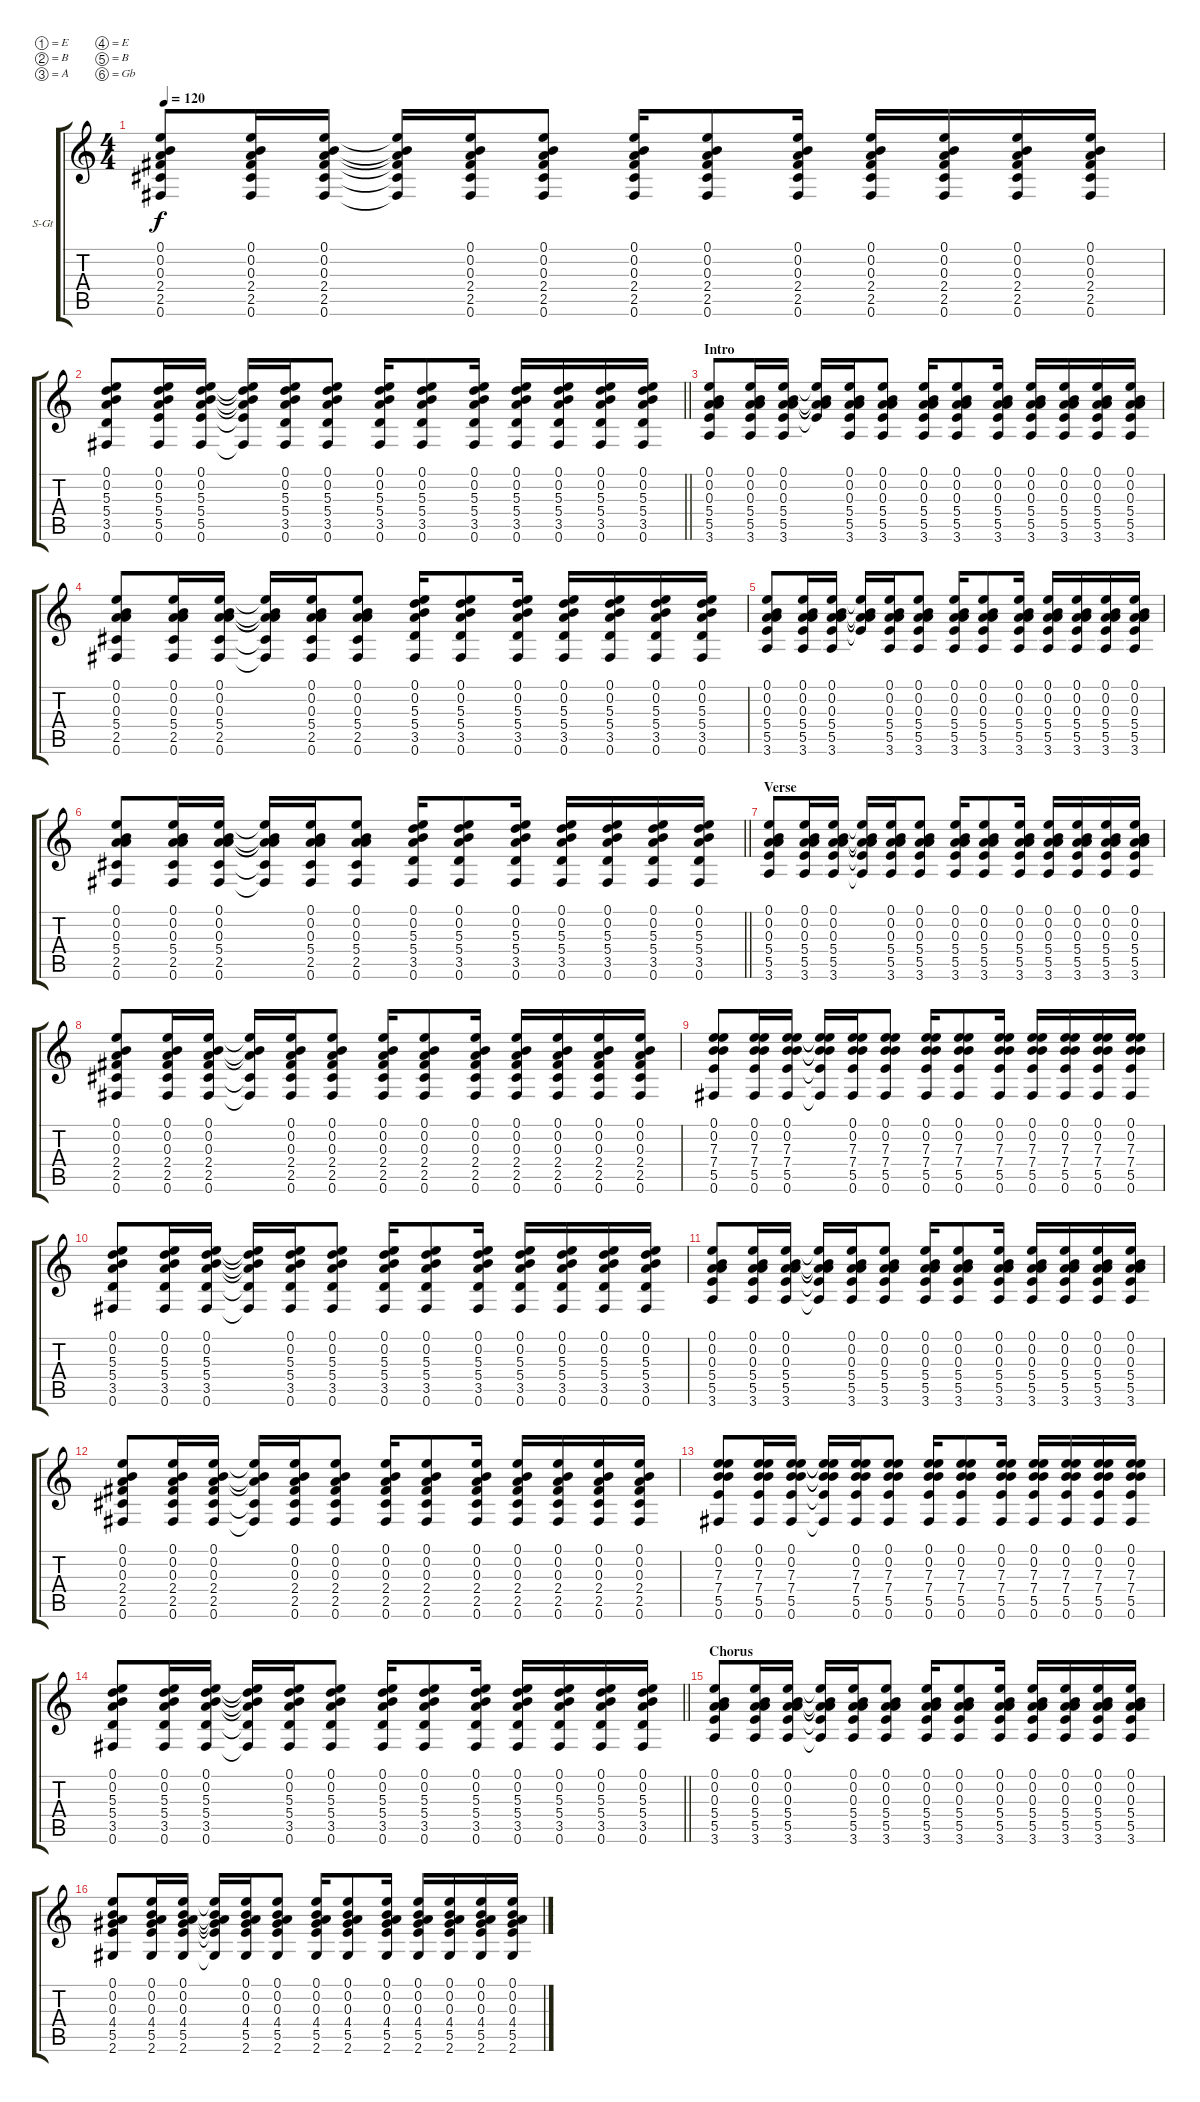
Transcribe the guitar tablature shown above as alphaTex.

\bracketExtendMode groupsimilarinstruments
\firstSystemTrackNameOrientation horizontal
\otherSystemsTrackNameOrientation horizontal
\track ("Tom DeLonge (Guitar)" "S-Gt") {instrument acousticguitarsteel}
\staff {score tabs}
\tuning (E4 B3 A3 E3 B2 Gb2)
\ts (4 4)
\tempo 120
\clef g2
\ks c
(0.1 0.2 0.3 2.4 2.5 0.6).8{dy f} (0.1 0.2 0.3 2.4 2.5 0.6).16 (0.1 0.2 0.3 2.4 2.5 0.6).16 (0.1{t} 0.2{t} 0.3{t} 2.4{t} 2.5{t} 0.6{t}).16 (0.1 0.2 0.3 2.4 2.5 0.6).16 (0.1 0.2 0.3 2.4 2.5 0.6).8 (0.1 0.2 0.3 2.4 2.5 0.6).16 (0.1 0.2 0.3 2.4 2.5 0.6).8 (0.1 0.2 0.3 2.4 2.5 0.6).16 (0.1 0.2 0.3 2.4 2.5 0.6).16 (0.1 0.2 0.3 2.4 2.5 0.6).16 (0.1 0.2 0.3 2.4 2.5 0.6).16 (0.1 0.2 0.3 2.4 2.5 0.6).16 |
\barLineRight lightlight
(0.1 0.2 5.3 5.4 3.5 0.6).8 (0.1 0.2 5.3 5.4 5.5 0.6).16 (0.1 0.2 5.3 5.4 5.5 0.6).16 (0.1{t} 0.2{t} 5.3{t} 5.4{t} 5.5{t} 0.6{t}).16 (0.1 0.2 5.3 5.4 3.5 0.6).16 (0.1 0.2 5.3 5.4 3.5 0.6).8 (0.1 0.2 5.3 5.4 3.5 0.6).16 (0.1 0.2 5.3 5.4 3.5 0.6).8 (0.1 0.2 5.3 5.4 3.5 0.6).16 (0.1 0.2 5.3 5.4 3.5 0.6).16 (0.1 0.2 5.3 5.4 3.5 0.6).16 (0.1 0.2 5.3 5.4 3.5 0.6).16 (0.1 0.2 5.3 5.4 3.5 0.6).16 |
\section ("" "Intro")
(0.1 0.2 0.3 5.4 5.5 3.6).8 (0.1 0.2 0.3 5.4 5.5 3.6).16 (0.1 0.2 0.3 5.4 5.5 3.6).16 (0.1{t} 0.2{t} 0.3{t} 5.4{t} 5.5{t}).16 (0.1 0.2 0.3 5.4 5.5 3.6).16 (0.1 0.2 0.3 5.4 5.5 3.6).8 (0.1 0.2 0.3 5.4 5.5 3.6).16 (0.1 0.2 0.3 5.4 5.5 3.6).8 (0.1 0.2 0.3 5.4 5.5 3.6).16 (0.1 0.2 0.3 5.4 5.5 3.6).16 (0.1 0.2 0.3 5.4 5.5 3.6).16 (0.1 0.2 0.3 5.4 5.5 3.6).16 (0.1 0.2 0.3 5.4 5.5 3.6).16 |
(0.1 0.2 0.3 5.4 2.5 0.6).8 (0.1 0.2 0.3 5.4 2.5 0.6).16 (0.1 0.2 0.3 5.4 2.5 0.6).16 (0.1{t} 0.2{t} 0.3{t} 5.4{t} 2.5{t} 0.6{t}).16 (0.1 0.2 0.3 5.4 2.5 0.6).16 (0.1 0.2 0.3 5.4 2.5 0.6).8 (0.1 0.2 5.3 5.4 3.5 0.6).16 (0.1 0.2 5.3 5.4 3.5 0.6).8 (0.1 0.2 5.3 5.4 3.5 0.6).16 (0.1 0.2 5.3 5.4 3.5 0.6).16 (0.1 0.2 5.3 5.4 3.5 0.6).16 (0.1 0.2 5.3 5.4 3.5 0.6).16 (0.1 0.2 5.3 5.4 3.5 0.6).16 |
(0.1 0.2 0.3 5.4 5.5 3.6).8 (0.1 0.2 0.3 5.4 5.5 3.6).16 (0.1 0.2 0.3 5.4 5.5 3.6).16 (0.1{t} 0.2{t} 0.3{t} 5.4{t} 5.5{t}).16 (0.1 0.2 0.3 5.4 5.5 3.6).16 (0.1 0.2 0.3 5.4 5.5 3.6).8 (0.1 0.2 0.3 5.4 5.5 3.6).16 (0.1 0.2 0.3 5.4 5.5 3.6).8 (0.1 0.2 0.3 5.4 5.5 3.6).16 (0.1 0.2 0.3 5.4 5.5 3.6).16 (0.1 0.2 0.3 5.4 5.5 3.6).16 (0.1 0.2 0.3 5.4 5.5 3.6).16 (0.1 0.2 0.3 5.4 5.5 3.6).16 |
\barLineRight lightlight
(0.1 0.2 0.3 5.4 2.5 0.6).8 (0.1 0.2 0.3 5.4 2.5 0.6).16 (0.1 0.2 0.3 5.4 2.5 0.6).16 (0.1{t} 0.2{t} 0.3{t} 5.4{t} 2.5{t} 0.6{t}).16 (0.1 0.2 0.3 5.4 2.5 0.6).16 (0.1 0.2 0.3 5.4 2.5 0.6).8 (0.1 0.2 5.3 5.4 3.5 0.6).16 (0.1 0.2 5.3 5.4 3.5 0.6).8 (0.1 0.2 5.3 5.4 3.5 0.6).16 (0.1 0.2 5.3 5.4 3.5 0.6).16 (0.1 0.2 5.3 5.4 3.5 0.6).16 (0.1 0.2 5.3 5.4 3.5 0.6).16 (0.1 0.2 5.3 5.4 3.5 0.6).16 |
\section ("" "Verse")
(0.1 0.2 0.3 5.4 5.5 3.6).8 (0.1 0.2 0.3 5.4 5.5 3.6).16 (0.1 0.2 0.3 5.4 5.5 3.6).16 (0.1{t} 0.2{t} 0.3{t} 5.4{t} 5.5{t} 3.6{t}).16 (0.1 0.2 0.3 5.4 5.5 3.6).16 (0.1 0.2 0.3 5.4 5.5 3.6).8 (0.1 0.2 0.3 5.4 5.5 3.6).16 (0.1 0.2 0.3 5.4 5.5 3.6).8 (0.1 0.2 0.3 5.4 5.5 3.6).16 (0.1 0.2 0.3 5.4 5.5 3.6).16 (0.1 0.2 0.3 5.4 5.5 3.6).16 (0.1 0.2 0.3 5.4 5.5 3.6).16 (0.1 0.2 0.3 5.4 5.5 3.6).16 |
(0.1 0.2 0.3 2.4 2.5 0.6).8 (0.1 0.2 0.3 2.4 2.5 0.6).16 (0.1 0.2 0.3 2.4 2.5 0.6).16 (0.1{t} 0.2{t} 0.3{t} 2.5{t} 0.6{t}).16 (0.1 0.2 0.3 2.4 2.5 0.6).16 (0.1 0.2 0.3 2.4 2.5 0.6).8 (0.1 0.2 0.3 2.4 2.5 0.6).16 (0.1 0.2 0.3 2.4 2.5 0.6).8 (0.1 0.2 0.3 2.4 2.5 0.6).16 (0.1 0.2 0.3 2.4 2.5 0.6).16 (0.1 0.2 0.3 2.4 2.5 0.6).16 (0.1 0.2 0.3 2.4 2.5 0.6).16 (0.1 0.2 0.3 2.4 2.5 0.6).16 |
(0.1 0.2 7.3 7.4 5.5 0.6).8 (0.1 0.2 7.3 7.4 5.5 0.6).16 (0.1 0.2 7.3 7.4 5.5 0.6).16 (0.1{t} 0.2{t} 7.3{t} 7.4{t} 5.5{t} 0.6{t}).16 (0.1 0.2 7.3 7.4 5.5 0.6).16 (0.1 0.2 7.3 7.4 5.5 0.6).8 (0.1 0.2 7.3 7.4 5.5 0.6).16 (0.1 0.2 7.3 7.4 5.5 0.6).8 (0.1 0.2 7.3 7.4 5.5 0.6).16 (0.1 0.2 7.3 7.4 5.5 0.6).16 (0.1 0.2 7.3 7.4 5.5 0.6).16 (0.1 0.2 7.3 7.4 5.5 0.6).16 (0.1 0.2 7.3 7.4 5.5 0.6).16 |
(0.1 0.2 5.3 5.4 3.5 0.6).8 (0.1 0.2 5.3 5.4 3.5 0.6).16 (0.1 0.2 5.3 5.4 3.5 0.6).16 (0.1{t} 0.2{t} 5.3{t} 5.4{t} 3.5{t} 0.6{t}).16 (0.1 0.2 5.3 5.4 3.5 0.6).16 (0.1 0.2 5.3 5.4 3.5 0.6).8 (0.1 0.2 5.3 5.4 3.5 0.6).16 (0.1 0.2 5.3 5.4 3.5 0.6).8 (0.1 0.2 5.3 5.4 3.5 0.6).16 (0.1 0.2 5.3 5.4 3.5 0.6).16 (0.1 0.2 5.3 5.4 3.5 0.6).16 (0.1 0.2 5.3 5.4 3.5 0.6).16 (0.1 0.2 5.3 5.4 3.5 0.6).16 |
(0.1 0.2 0.3 5.4 5.5 3.6).8 (0.1 0.2 0.3 5.4 5.5 3.6).16 (0.1 0.2 0.3 5.4 5.5 3.6).16 (0.1{t} 0.2{t} 0.3{t} 5.4{t} 5.5{t} 3.6{t}).16 (0.1 0.2 0.3 5.4 5.5 3.6).16 (0.1 0.2 0.3 5.4 5.5 3.6).8 (0.1 0.2 0.3 5.4 5.5 3.6).16 (0.1 0.2 0.3 5.4 5.5 3.6).8 (0.1 0.2 0.3 5.4 5.5 3.6).16 (0.1 0.2 0.3 5.4 5.5 3.6).16 (0.1 0.2 0.3 5.4 5.5 3.6).16 (0.1 0.2 0.3 5.4 5.5 3.6).16 (0.1 0.2 0.3 5.4 5.5 3.6).16 |
(0.1 0.2 0.3 2.4 2.5 0.6).8 (0.1 0.2 0.3 2.4 2.5 0.6).16 (0.1 0.2 0.3 2.4 2.5 0.6).16 (0.1{t} 0.2{t} 0.3{t} 2.5{t} 0.6{t}).16 (0.1 0.2 0.3 2.4 2.5 0.6).16 (0.1 0.2 0.3 2.4 2.5 0.6).8 (0.1 0.2 0.3 2.4 2.5 0.6).16 (0.1 0.2 0.3 2.4 2.5 0.6).8 (0.1 0.2 0.3 2.4 2.5 0.6).16 (0.1 0.2 0.3 2.4 2.5 0.6).16 (0.1 0.2 0.3 2.4 2.5 0.6).16 (0.1 0.2 0.3 2.4 2.5 0.6).16 (0.1 0.2 0.3 2.4 2.5 0.6).16 |
(0.1 0.2 7.3 7.4 5.5 0.6).8 (0.1 0.2 7.3 7.4 5.5 0.6).16 (0.1 0.2 7.3 7.4 5.5 0.6).16 (0.1{t} 0.2{t} 7.3{t} 7.4{t} 5.5{t} 0.6{t}).16 (0.1 0.2 7.3 7.4 5.5 0.6).16 (0.1 0.2 7.3 7.4 5.5 0.6).8 (0.1 0.2 7.3 7.4 5.5 0.6).16 (0.1 0.2 7.3 7.4 5.5 0.6).8 (0.1 0.2 7.3 7.4 5.5 0.6).16 (0.1 0.2 7.3 7.4 5.5 0.6).16 (0.1 0.2 7.3 7.4 5.5 0.6).16 (0.1 0.2 7.3 7.4 5.5 0.6).16 (0.1 0.2 7.3 7.4 5.5 0.6).16 |
\barLineRight lightlight
(0.1 0.2 5.3 5.4 3.5 0.6).8 (0.1 0.2 5.3 5.4 3.5 0.6).16 (0.1 0.2 5.3 5.4 3.5 0.6).16 (0.1{t} 0.2{t} 5.3{t} 5.4{t} 3.5{t} 0.6{t}).16 (0.1 0.2 5.3 5.4 3.5 0.6).16 (0.1 0.2 5.3 5.4 3.5 0.6).8 (0.1 0.2 5.3 5.4 3.5 0.6).16 (0.1 0.2 5.3 5.4 3.5 0.6).8 (0.1 0.2 5.3 5.4 3.5 0.6).16 (0.1 0.2 5.3 5.4 3.5 0.6).16 (0.1 0.2 5.3 5.4 3.5 0.6).16 (0.1 0.2 5.3 5.4 3.5 0.6).16 (0.1 0.2 5.3 5.4 3.5 0.6).16 |
\section ("" "Chorus")
(0.1 0.2 0.3 5.4 5.5 3.6).8 (0.1 0.2 0.3 5.4 5.5 3.6).16 (0.1 0.2 0.3 5.4 5.5 3.6).16 (0.1{t} 0.2{t} 0.3{t} 5.4{t} 5.5{t} 3.6{t}).16 (0.1 0.2 0.3 5.4 5.5 3.6).16 (0.1 0.2 0.3 5.4 5.5 3.6).8 (0.1 0.2 0.3 5.4 5.5 3.6).16 (0.1 0.2 0.3 5.4 5.5 3.6).8 (0.1 0.2 0.3 5.4 5.5 3.6).16 (0.1 0.2 0.3 5.4 5.5 3.6).16 (0.1 0.2 0.3 5.4 5.5 3.6).16 (0.1 0.2 0.3 5.4 5.5 3.6).16 (0.1 0.2 0.3 5.4 5.5 3.6).16 |
(0.1 0.2 0.3 4.4 5.5 2.6).8 (0.1 0.2 0.3 4.4 5.5 2.6).16 (0.1 0.2 0.3 4.4 5.5 2.6).16 (0.1{t} 0.2{t} 0.3{t} 4.4{t} 5.5{t} 2.6{t}).16 (0.1 0.2 0.3 4.4 5.5 2.6).16 (0.1 0.2 0.3 4.4 5.5 2.6).8 (0.1 0.2 0.3 4.4 5.5 2.6).16 (0.1 0.2 0.3 4.4 5.5 2.6).8 (0.1 0.2 0.3 4.4 5.5 2.6).16 (0.1 0.2 0.3 4.4 5.5 2.6).16 (0.1 0.2 0.3 4.4 5.5 2.6).16 (0.1 0.2 0.3 4.4 5.5 2.6).16 (0.1 0.2 0.3 4.4 5.5 2.6).16
